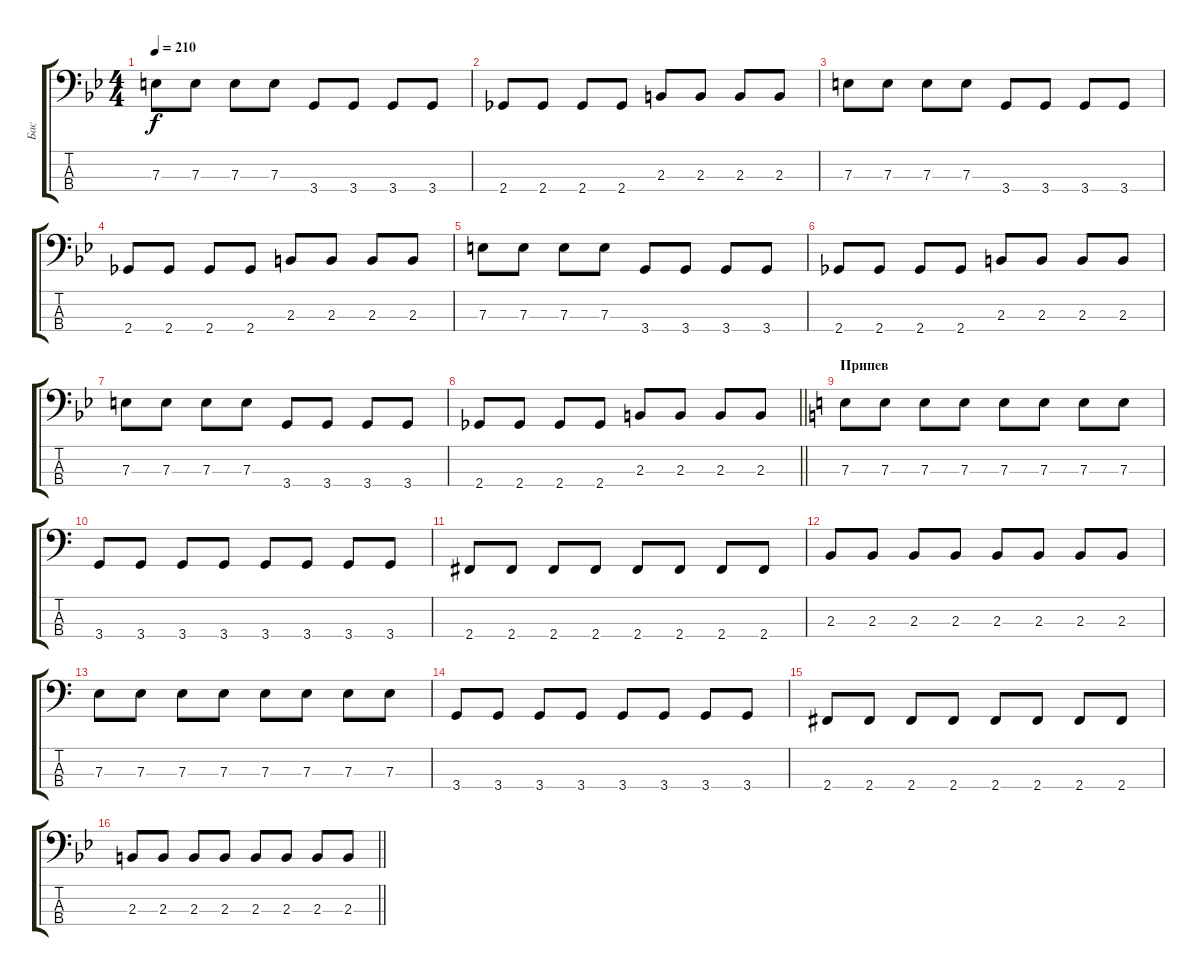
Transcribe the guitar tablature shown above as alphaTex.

\track ("Бас" "Бас") {instrument electricbassfinger}
\staff {score tabs}
\tuning (G2 D2 A1 E1) {hide}
\ts (4 4)
\tempo 210
\clef f4
\ks bb
7.3.8{dy f} 7.3.8 7.3.8 7.3.8 3.4.8 3.4.8 3.4.8 3.4.8 |
2.4.8 2.4.8 2.4.8 2.4.8 2.3.8 2.3.8 2.3.8 2.3.8 |
7.3.8 7.3.8 7.3.8 7.3.8 3.4.8 3.4.8 3.4.8 3.4.8 |
2.4.8 2.4.8 2.4.8 2.4.8 2.3.8 2.3.8 2.3.8 2.3.8 |
7.3.8 7.3.8 7.3.8 7.3.8 3.4.8 3.4.8 3.4.8 3.4.8 |
2.4.8 2.4.8 2.4.8 2.4.8 2.3.8 2.3.8 2.3.8 2.3.8 |
7.3.8 7.3.8 7.3.8 7.3.8 3.4.8 3.4.8 3.4.8 3.4.8 |
\barLineRight lightlight
2.4.8 2.4.8 2.4.8 2.4.8 2.3.8 2.3.8 2.3.8 2.3.8 |
\section ("" "Припев")
\ks c
7.3.8 7.3.8 7.3.8 7.3.8 7.3.8 7.3.8 7.3.8 7.3.8 |
3.4.8 3.4.8 3.4.8 3.4.8 3.4.8 3.4.8 3.4.8 3.4.8 |
2.4.8 2.4.8 2.4.8 2.4.8 2.4.8 2.4.8 2.4.8 2.4.8 |
2.3.8 2.3.8 2.3.8 2.3.8 2.3.8 2.3.8 2.3.8 2.3.8 |
7.3.8 7.3.8 7.3.8 7.3.8 7.3.8 7.3.8 7.3.8 7.3.8 |
3.4.8 3.4.8 3.4.8 3.4.8 3.4.8 3.4.8 3.4.8 3.4.8 |
2.4.8 2.4.8 2.4.8 2.4.8 2.4.8 2.4.8 2.4.8 2.4.8 |
\barLineRight lightlight
\ks bb
2.3.8 2.3.8 2.3.8 2.3.8 2.3.8 2.3.8 2.3.8 2.3.8
